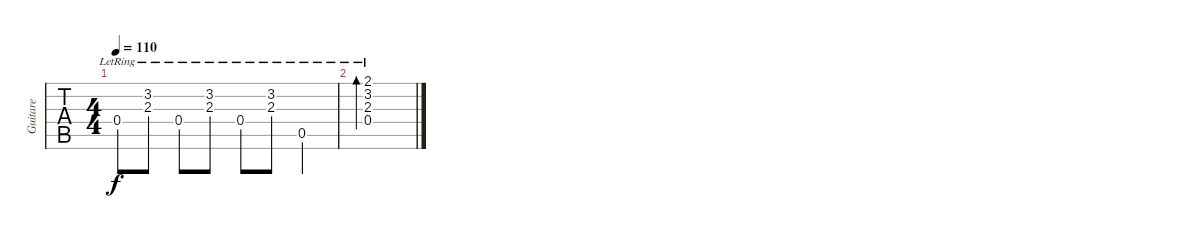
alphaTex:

\track ("Guitare" "Guitare") {instrument acousticguitarsteel}
\staff {tabs}
\tuning (E4 B3 G3 D3 A2 E2) {hide}
\ts (4 4)
\tempo 110
\clef g2
\ks c
0.4{lr}.8{dy f} (3.2{lr} 2.3{lr}).8 0.4{lr}.8 (3.2{lr} 2.3{lr}).8 0.4{lr}.8 (3.2{lr} 2.3{lr}).8 0.5{lr}.4 |
(2.1{lr} 3.2{lr} 2.3{lr} 0.4{lr}).1{bd 240}
